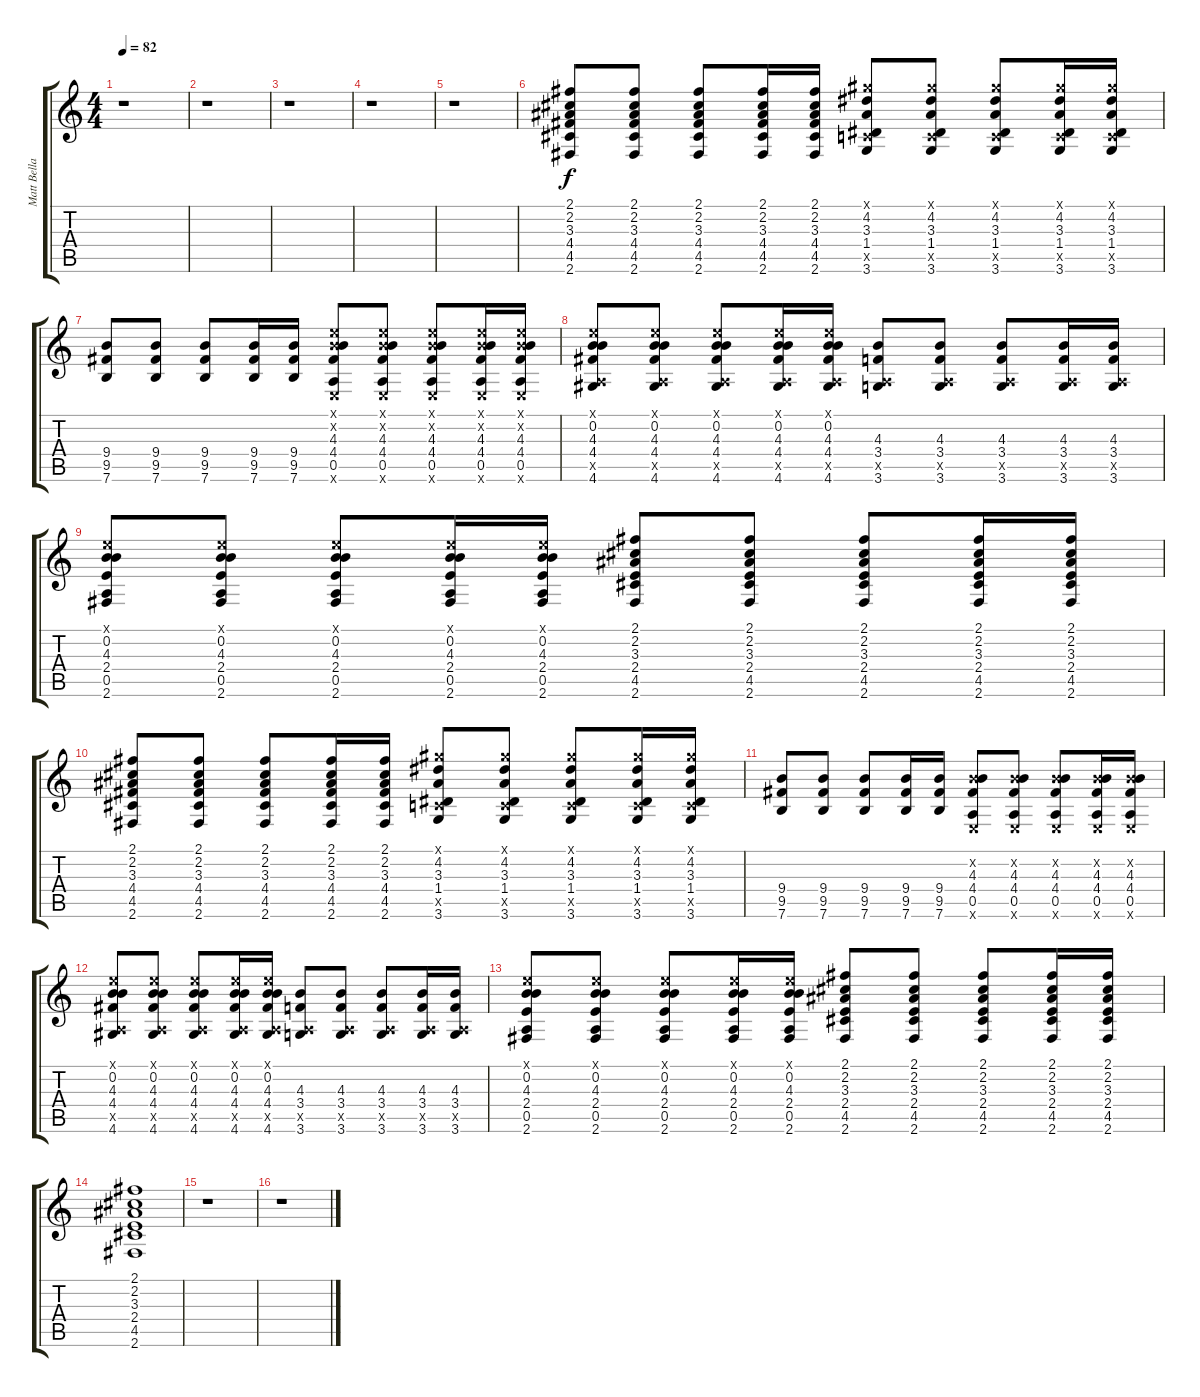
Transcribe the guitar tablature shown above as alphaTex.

\track ("Matt Bellamy" "Matt Bella") {instrument electricguitarclean}
\staff {score tabs}
\tuning (E4 B3 G3 D3 A2 E2) {hide}
\ts (4 4)
\tempo 82
\clef g2
\ks c
r.1{dy f} |
r.1 |
r.1 |
r.1 |
r.1 |
(2.1 2.2 3.3 4.4 4.5 2.6).8{volume 12 instrument overdrivenguitar} (2.1 2.2 3.3 4.4 4.5 2.6).8 (2.1 2.2 3.3 4.4 4.5 2.6).8 (2.1 2.2 3.3 4.4 4.5 2.6).16 (2.1 2.2 3.3 4.4 4.5 2.6).16 (4.1{x} 4.2 3.3 1.4 3.5{x} 3.6).8 (4.1{x} 4.2 3.3 1.4 3.5{x} 3.6).8 (4.1{x} 4.2 3.3 1.4 3.5{x} 3.6).8 (4.1{x} 4.2 3.3 1.4 3.5{x} 3.6).16 (4.1{x} 4.2 3.3 1.4 3.5{x} 3.6).16 |
(9.4 9.5 7.6).8 (9.4 9.5 7.6).8 (9.4 9.5 7.6).8 (9.4 9.5 7.6).16 (9.4 9.5 7.6).16 (0.1{x} 0.2{x} 4.3 4.4 0.5 0.6{x}).8 (0.1{x} 0.2{x} 4.3 4.4 0.5 0.6{x}).8 (0.1{x} 0.2{x} 4.3 4.4 0.5 0.6{x}).8 (0.1{x} 0.2{x} 4.3 4.4 0.5 0.6{x}).16 (0.1{x} 0.2{x} 4.3 4.4 0.5 0.6{x}).16 |
(0.1{x} 0.2 4.3 4.4 0.5{x} 4.6).8 (0.1{x} 0.2 4.3 4.4 0.5{x} 4.6).8 (0.1{x} 0.2 4.3 4.4 0.5{x} 4.6).8 (0.1{x} 0.2 4.3 4.4 0.5{x} 4.6).16 (0.1{x} 0.2 4.3 4.4 0.5{x} 4.6).16 (4.3 3.4 0.5{x} 3.6).8 (4.3 3.4 0.5{x} 3.6).8 (4.3 3.4 0.5{x} 3.6).8 (4.3 3.4 0.5{x} 3.6).16 (4.3 3.4 0.5{x} 3.6).16 |
(0.1{x} 0.2 4.3 2.4 0.5 2.6).8 (0.1{x} 0.2 4.3 2.4 0.5 2.6).8 (0.1{x} 0.2 4.3 2.4 0.5 2.6).8 (0.1{x} 0.2 4.3 2.4 0.5 2.6).16 (0.1{x} 0.2 4.3 2.4 0.5 2.6).16 (2.1 2.2 3.3 2.4 4.5 2.6).8 (2.1 2.2 3.3 2.4 4.5 2.6).8 (2.1 2.2 3.3 2.4 4.5 2.6).8 (2.1 2.2 3.3 2.4 4.5 2.6).16 (2.1 2.2 3.3 2.4 4.5 2.6).16 |
(2.1 2.2 3.3 4.4 4.5 2.6).8 (2.1 2.2 3.3 4.4 4.5 2.6).8 (2.1 2.2 3.3 4.4 4.5 2.6).8 (2.1 2.2 3.3 4.4 4.5 2.6).16 (2.1 2.2 3.3 4.4 4.5 2.6).16 (4.1{x} 4.2 3.3 1.4 3.5{x} 3.6).8 (4.1{x} 4.2 3.3 1.4 3.5{x} 3.6).8 (4.1{x} 4.2 3.3 1.4 3.5{x} 3.6).8 (4.1{x} 4.2 3.3 1.4 3.5{x} 3.6).16 (4.1{x} 4.2 3.3 1.4 3.5{x} 3.6).16 |
(9.4 9.5 7.6).8 (9.4 9.5 7.6).8 (9.4 9.5 7.6).8 (9.4 9.5 7.6).16 (9.4 9.5 7.6).16 (0.2{x} 4.3 4.4 0.5 0.6{x}).8 (0.2{x} 4.3 4.4 0.5 0.6{x}).8 (0.2{x} 4.3 4.4 0.5 0.6{x}).8 (0.2{x} 4.3 4.4 0.5 0.6{x}).16 (0.2{x} 4.3 4.4 0.5 0.6{x}).16 |
(0.1{x} 0.2 4.3 4.4 0.5{x} 4.6).8 (0.1{x} 0.2 4.3 4.4 0.5{x} 4.6).8 (0.1{x} 0.2 4.3 4.4 0.5{x} 4.6).8 (0.1{x} 0.2 4.3 4.4 0.5{x} 4.6).16 (0.1{x} 0.2 4.3 4.4 0.5{x} 4.6).16 (4.3 3.4 0.5{x} 3.6).8 (4.3 3.4 0.5{x} 3.6).8 (4.3 3.4 0.5{x} 3.6).8 (4.3 3.4 0.5{x} 3.6).16 (4.3 3.4 0.5{x} 3.6).16 |
(0.1{x} 0.2 4.3 2.4 0.5 2.6).8 (0.1{x} 0.2 4.3 2.4 0.5 2.6).8 (0.1{x} 0.2 4.3 2.4 0.5 2.6).8 (0.1{x} 0.2 4.3 2.4 0.5 2.6).16 (0.1{x} 0.2 4.3 2.4 0.5 2.6).16 (2.1 2.2 3.3 2.4 4.5 2.6).8 (2.1 2.2 3.3 2.4 4.5 2.6).8 (2.1 2.2 3.3 2.4 4.5 2.6).8 (2.1 2.2 3.3 2.4 4.5 2.6).16 (2.1 2.2 3.3 2.4 4.5 2.6).16 |
(2.1 2.2 3.3 2.4 4.5 2.6).1 |
r.1 |
r.1
